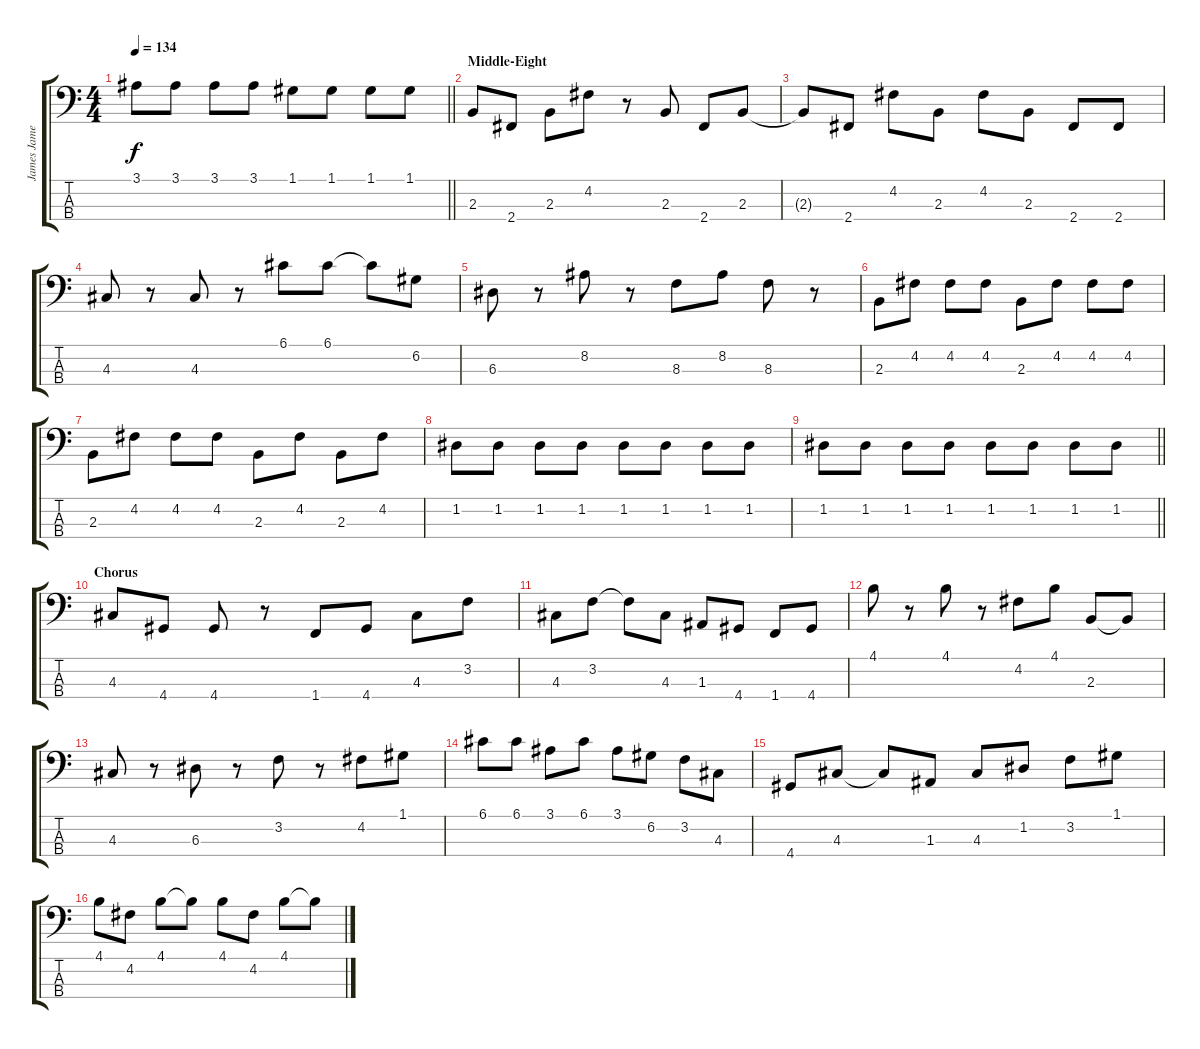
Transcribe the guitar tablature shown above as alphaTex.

\track ("James Jamerson" "James Jame") {instrument electricbassfinger}
\staff {score tabs}
\tuning (G2 D2 A1 E1) {hide}
\ts (4 4)
\tempo 134
\clef f4
\barLineRight lightlight
\ks c
3.1.8{dy f} 3.1.8 3.1.8 3.1.8 1.1.8 1.1.8 1.1.8 1.1.8 |
\section ("" "Middle-Eight")
2.3.8 2.4.8 2.3.8 4.2.8 r.8 2.3.8 2.4.8 2.3.8 |
2.3{t}.8 2.4.8 4.2.8 2.3.8 4.2.8 2.3.8 2.4.8 2.4.8 |
4.3.8 r.8 4.3.8 r.8 6.1.8 6.1.8 6.1{t}.8 6.2.8 |
6.3.8 r.8 8.2.8 r.8 8.3.8 8.2.8 8.3.8 r.8 |
2.3.8 4.2.8 4.2.8 4.2.8 2.3.8 4.2.8 4.2.8 4.2.8 |
2.3.8 4.2.8 4.2.8 4.2.8 2.3.8 4.2.8 2.3.8 4.2.8 |
1.2.8 1.2.8 1.2.8 1.2.8 1.2.8 1.2.8 1.2.8 1.2.8 |
\barLineRight lightlight
1.2.8 1.2.8 1.2.8 1.2.8 1.2.8 1.2.8 1.2.8 1.2.8 |
\section ("" "Chorus")
4.3.8 4.4.8 4.4.8 r.8 1.4.8 4.4.8 4.3.8 3.2.8 |
4.3.8 3.2.8 3.2{t}.8 4.3.8 1.3.8 4.4.8 1.4.8 4.4.8 |
4.1.8 r.8 4.1.8 r.8 4.2.8 4.1.8 2.3.8 2.3{t}.8 |
4.3.8 r.8 6.3.8 r.8 3.2.8 r.8 4.2.8 1.1.8 |
6.1.8 6.1.8 3.1.8 6.1.8 3.1.8 6.2.8 3.2.8 4.3.8 |
4.4.8 4.3.8 4.3{t}.8 1.3.8 4.3.8 1.2.8 3.2.8 1.1.8 |
4.1.8 4.2.8 4.1.8 4.1{t}.8 4.1.8 4.2.8 4.1.8 4.1{t}.8
